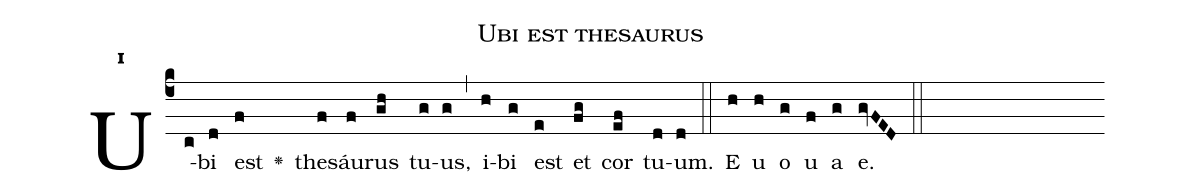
name:Ubi est thesaurus;
office-part:Antiphona;
mode:1;
%%
initial-style: 1;
name: Ubi est thesaurus;
book: Antiphonae & Responsoria/Tomus IV, p. 148;
occasion: Dominica XIX per Annum;
office-part: Laudes Ant Bc ad lib;
annotation: 1d2;
centering-scheme: english;
font: OFLSortsMillGoudy;
height: 11;
width: 4.5;
%%
(c4)U(c)bi(d) est(f) <v>\greheightstar</v>() the(f)sáu(f)rus(gh) tu(g)us,(g) (,) i(h)bi(g) est(e) et(fg) cor(ef) tu(d)um.(d) (::) E(h) u(h) o(g) u(f) a(g) e.(gvFED) (::)
